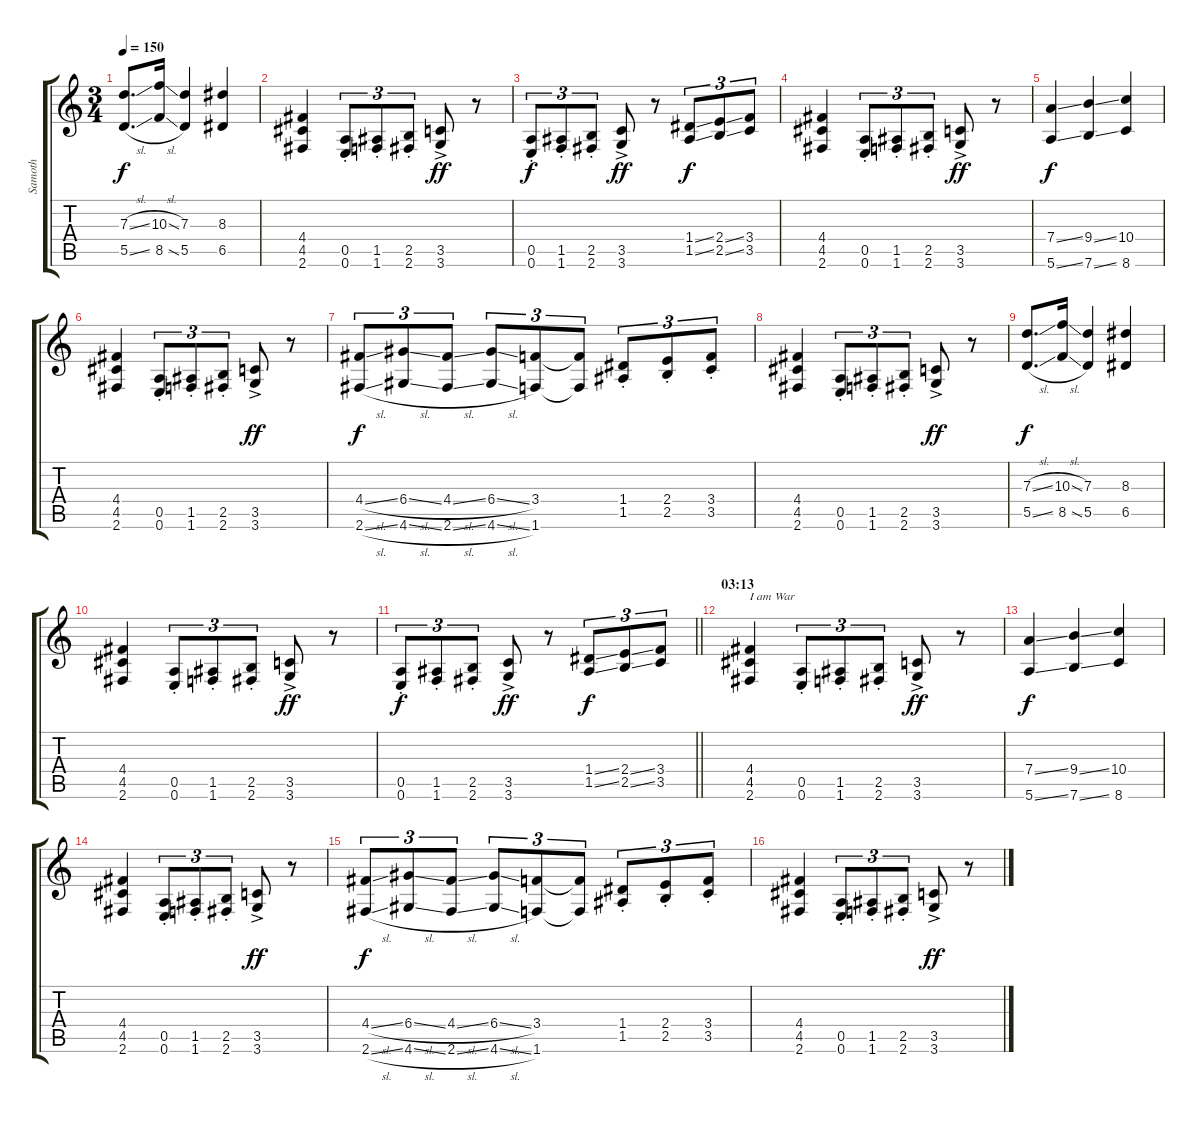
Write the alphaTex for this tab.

\track ("Samoth" "Samoth") {instrument overdrivenguitar}
\staff {score tabs}
\tuning (E4 B3 G3 D3 A2 E2) {hide}
\ts (3 4)
\tempo 150
\clef g2
\ks c
(7.3{sl} 5.5{sl}).8{d dy f} (10.3{sl} 8.5{sl}).16 (7.3 5.5).4 (8.3 6.5).4 |
(4.4 4.5 2.6).4 (0.5{st} 0.6{st}).8{tu (3 2)} (1.5{st} 1.6{st}).8{tu (3 2)} (2.5{st} 2.6{st}).8{tu (3 2)} (3.5{ac} 3.6{ac}).8{dy ff} r.8 |
(0.5{st} 0.6{st}).8{tu (3 2) dy f} (1.5{st} 1.6{st}).8{tu (3 2)} (2.5{st} 2.6{st}).8{tu (3 2)} (3.5{ac} 3.6{ac}).8{dy ff} r.8 (1.4{ss} 1.5{ss}).8{tu (3 2) dy f} (2.4{ss} 2.5{ss}).8{tu (3 2)} (3.4 3.5).8{tu (3 2)} |
(4.4 4.5 2.6).4 (0.5{st} 0.6{st}).8{tu (3 2)} (1.5{st} 1.6{st}).8{tu (3 2)} (2.5{st} 2.6{st}).8{tu (3 2)} (3.5{ac} 3.6{ac}).8{dy ff} r.8 |
(7.4{ss} 5.6{ss}).4{dy f} (9.4{ss} 7.6{ss}).4 (10.4 8.6).4 |
(4.4 4.5 2.6).4 (0.5{st} 0.6{st}).8{tu (3 2)} (1.5{st} 1.6{st}).8{tu (3 2)} (2.5{st} 2.6{st}).8{tu (3 2)} (3.5{ac} 3.6{ac}).8{dy ff} r.8 |
(4.4{sl} 2.6{sl}).8{tu (3 2) dy f} (6.4{sl} 4.6{sl}).8{tu (3 2)} (4.4{sl} 2.6{sl}).8{tu (3 2)} (6.4{sl} 4.6{sl}).8{tu (3 2)} (3.4 1.6).8{tu (3 2)} (3.4{t} 1.6{t}).8{tu (3 2)} (1.4{st} 1.5{st}).8{tu (3 2)} (2.4{st} 2.5{st}).8{tu (3 2)} (3.4{st} 3.5{st}).8{tu (3 2)} |
(4.4 4.5 2.6).4 (0.5{st} 0.6{st}).8{tu (3 2)} (1.5{st} 1.6{st}).8{tu (3 2)} (2.5{st} 2.6{st}).8{tu (3 2)} (3.5{ac} 3.6{ac}).8{dy ff} r.8 |
(7.3{sl} 5.5{sl}).8{d dy f} (10.3{sl} 8.5{sl}).16 (7.3 5.5).4 (8.3 6.5).4 |
(4.4 4.5 2.6).4 (0.5{st} 0.6{st}).8{tu (3 2)} (1.5{st} 1.6{st}).8{tu (3 2)} (2.5{st} 2.6{st}).8{tu (3 2)} (3.5{ac} 3.6{ac}).8{dy ff} r.8 |
\barLineRight lightlight
(0.5{st} 0.6{st}).8{tu (3 2) dy f} (1.5{st} 1.6{st}).8{tu (3 2)} (2.5{st} 2.6{st}).8{tu (3 2)} (3.5{ac} 3.6{ac}).8{dy ff} r.8 (1.4{ss} 1.5{ss}).8{tu (3 2) dy f} (2.4{ss} 2.5{ss}).8{tu (3 2)} (3.4 3.5).8{tu (3 2)} |
\section ("" "03:13")
(4.4 4.5 2.6).4{txt "I am War"} (0.5{st} 0.6{st}).8{tu (3 2)} (1.5{st} 1.6{st}).8{tu (3 2)} (2.5{st} 2.6{st}).8{tu (3 2)} (3.5{ac} 3.6{ac}).8{dy ff} r.8 |
(7.4{ss} 5.6{ss}).4{dy f} (9.4{ss} 7.6{ss}).4 (10.4 8.6).4 |
(4.4 4.5 2.6).4 (0.5{st} 0.6{st}).8{tu (3 2)} (1.5{st} 1.6{st}).8{tu (3 2)} (2.5{st} 2.6{st}).8{tu (3 2)} (3.5{ac} 3.6{ac}).8{dy ff} r.8 |
(4.4{sl} 2.6{sl}).8{tu (3 2) dy f} (6.4{sl} 4.6{sl}).8{tu (3 2)} (4.4{sl} 2.6{sl}).8{tu (3 2)} (6.4{sl} 4.6{sl}).8{tu (3 2)} (3.4 1.6).8{tu (3 2)} (3.4{t} 1.6{t}).8{tu (3 2)} (1.4{st} 1.5{st}).8{tu (3 2)} (2.4{st} 2.5{st}).8{tu (3 2)} (3.4{st} 3.5{st}).8{tu (3 2)} |
(4.4 4.5 2.6).4 (0.5{st} 0.6{st}).8{tu (3 2)} (1.5{st} 1.6{st}).8{tu (3 2)} (2.5{st} 2.6{st}).8{tu (3 2)} (3.5{ac} 3.6{ac}).8{dy ff} r.8
